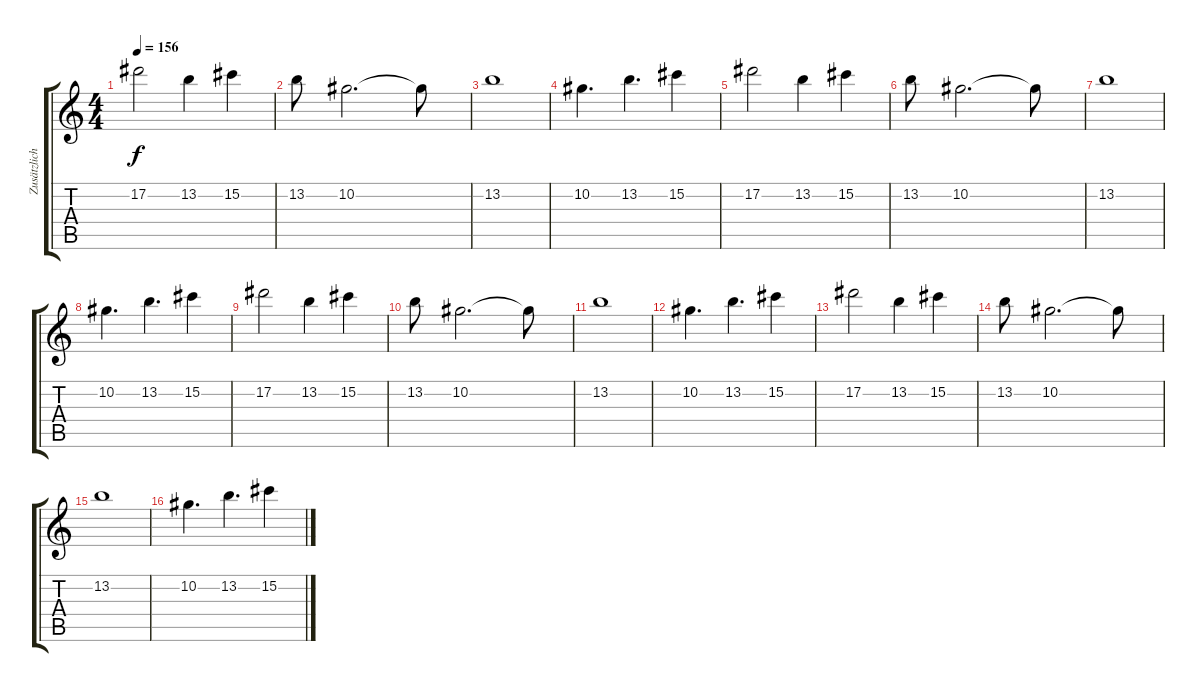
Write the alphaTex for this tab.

\track ("Zusätzliche Gitarre" "Zusätzlich") {instrument distortionguitar}
\staff {score tabs}
\tuning (Eb4 Bb3 Gb3 Db3 Ab2 Eb2) {hide}
\ts (4 4)
\tempo 156
\clef g2
\ks c
17.2.2{dy f} 13.2.4 15.2.4 |
13.2.8 10.2.2{d} 10.2{t}.8 |
13.2.1 |
10.2.4{d} 13.2.4{d} 15.2.4 |
17.2.2 13.2.4 15.2.4 |
13.2.8 10.2.2{d} 10.2{t}.8 |
13.2.1 |
10.2.4{d} 13.2.4{d} 15.2.4 |
17.2.2 13.2.4 15.2.4 |
13.2.8 10.2.2{d} 10.2{t}.8 |
13.2.1 |
10.2.4{d} 13.2.4{d} 15.2.4 |
17.2.2 13.2.4 15.2.4 |
13.2.8 10.2.2{d} 10.2{t}.8 |
13.2.1 |
10.2.4{d} 13.2.4{d} 15.2.4
